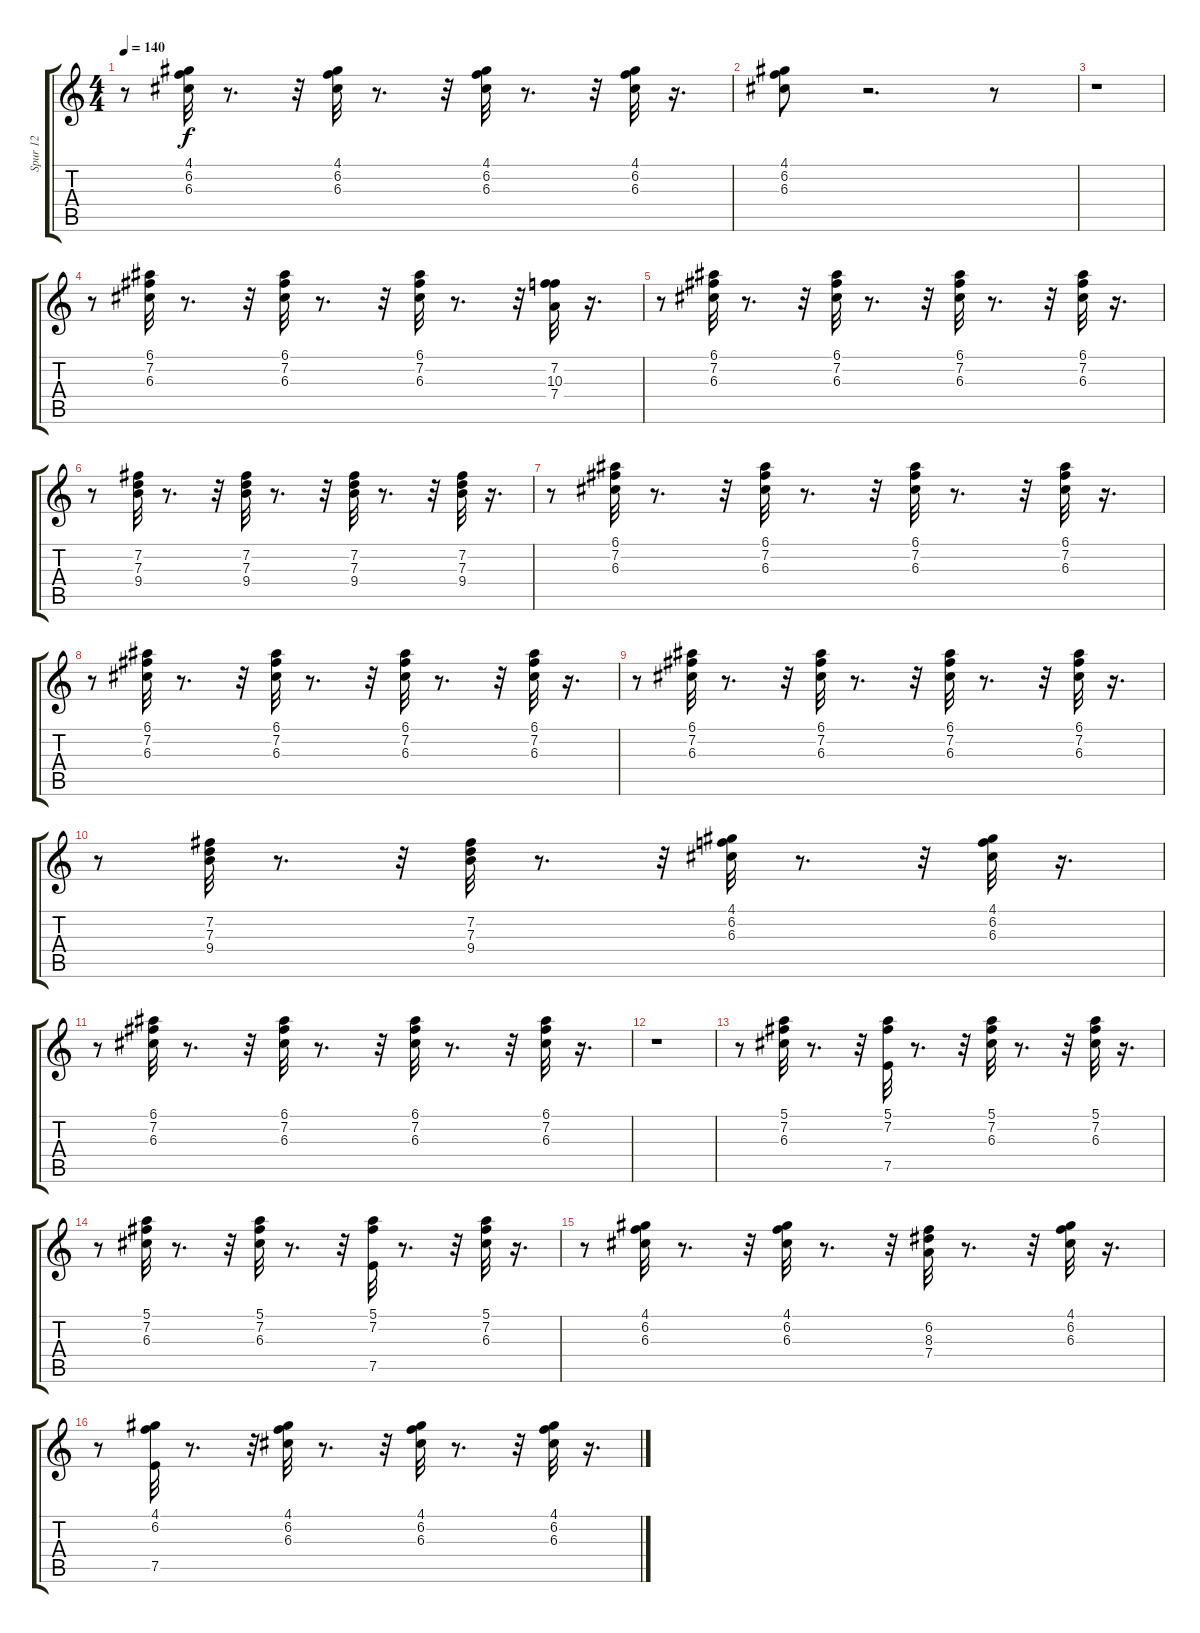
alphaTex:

\track ("Spur 12" "Spur 12") {instrument acousticguitarsteel}
\staff {score tabs}
\tuning (E4 B3 G3 D3 A2 E2) {hide}
\ts (4 4)
\tempo 140
\clef g2
\ks c
r.8{dy f} (4.1 6.2 6.3).32 r.8{d} r.32 (4.1 6.2 6.3).32 r.8{d} r.32 (4.1 6.2 6.3).32 r.8{d} r.32 (4.1 6.2 6.3).32 r.16{d} |
(4.1 6.2 6.3).8 r.2{d} r.8 |
r.1 |
r.8 (6.1 7.2 6.3).32 r.8{d} r.32 (6.1 7.2 6.3).32 r.8{d} r.32 (6.1 7.2 6.3).32 r.8{d} r.32 (7.2 10.3 7.4).32 r.16{d} |
r.8 (6.1 7.2 6.3).32 r.8{d} r.32 (6.1 7.2 6.3).32 r.8{d} r.32 (6.1 7.2 6.3).32 r.8{d} r.32 (6.1 7.2 6.3).32 r.16{d} |
r.8 (7.2 7.3 9.4).32 r.8{d} r.32 (7.2 7.3 9.4).32 r.8{d} r.32 (7.2 7.3 9.4).32 r.8{d} r.32 (7.2 7.3 9.4).32 r.16{d} |
r.8 (6.1 7.2 6.3).32 r.8{d} r.32 (6.1 7.2 6.3).32 r.8{d} r.32 (6.1 7.2 6.3).32 r.8{d} r.32 (6.1 7.2 6.3).32 r.16{d} |
r.8 (6.1 7.2 6.3).32 r.8{d} r.32 (6.1 7.2 6.3).32 r.8{d} r.32 (6.1 7.2 6.3).32 r.8{d} r.32 (6.1 7.2 6.3).32 r.16{d} |
r.8 (6.1 7.2 6.3).32 r.8{d} r.32 (6.1 7.2 6.3).32 r.8{d} r.32 (6.1 7.2 6.3).32 r.8{d} r.32 (6.1 7.2 6.3).32 r.16{d} |
r.8 (7.2 7.3 9.4).32 r.8{d} r.32 (7.2 7.3 9.4).32 r.8{d} r.32 (4.1 6.2 6.3).32 r.8{d} r.32 (4.1 6.2 6.3).32 r.16{d} |
r.8 (6.1 7.2 6.3).32 r.8{d} r.32 (6.1 7.2 6.3).32 r.8{d} r.32 (6.1 7.2 6.3).32 r.8{d} r.32 (6.1 7.2 6.3).32 r.16{d} |
r.1 |
r.8 (5.1 7.2 6.3).32 r.8{d} r.32 (5.1 7.2 7.5).32 r.8{d} r.32 (5.1 7.2 6.3).32 r.8{d} r.32 (5.1 7.2 6.3).32 r.16{d} |
r.8 (5.1 7.2 6.3).32 r.8{d} r.32 (5.1 7.2 6.3).32 r.8{d} r.32 (5.1 7.2 7.5).32 r.8{d} r.32 (5.1 7.2 6.3).32 r.16{d} |
r.8 (4.1 6.2 6.3).32 r.8{d} r.32 (4.1 6.2 6.3).32 r.8{d} r.32 (6.2 8.3 7.4).32 r.8{d} r.32 (4.1 6.2 6.3).32 r.16{d} |
r.8 (4.1 6.2 7.5).32 r.8{d} r.32 (4.1 6.2 6.3).32 r.8{d} r.32 (4.1 6.2 6.3).32 r.8{d} r.32 (4.1 6.2 6.3).32 r.16{d}
